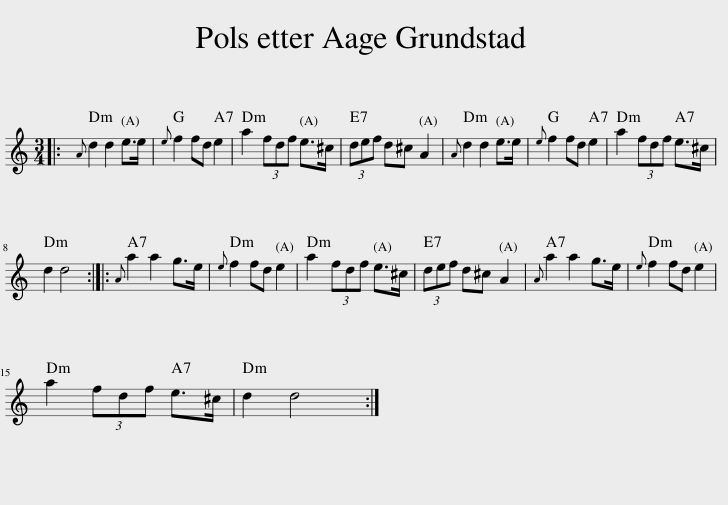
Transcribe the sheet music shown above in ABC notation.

X:1
L:1/8
M:3/4
I:linebreak $
K:C
V:1 treble
V:1
|:{A} d2 d2 e>e |{e} f2 fd e2 | a2 (3fdf e>^c | (3def d^c A2 |{A} d2 d2 e>e | %5
{e} f2 fd e2 | a2 (3fdf e>^c |$ d2 d4 ::{A} a2 a2 g>e |{e} f2 fd e2 | %10
 a2 (3fdf e>^c | (3def d^c A2 |{A} a2 a2 g>e |{e} f2 fd e2 |$ a2 (3fdf e>^c | %15
 d2 d4 :| %16
